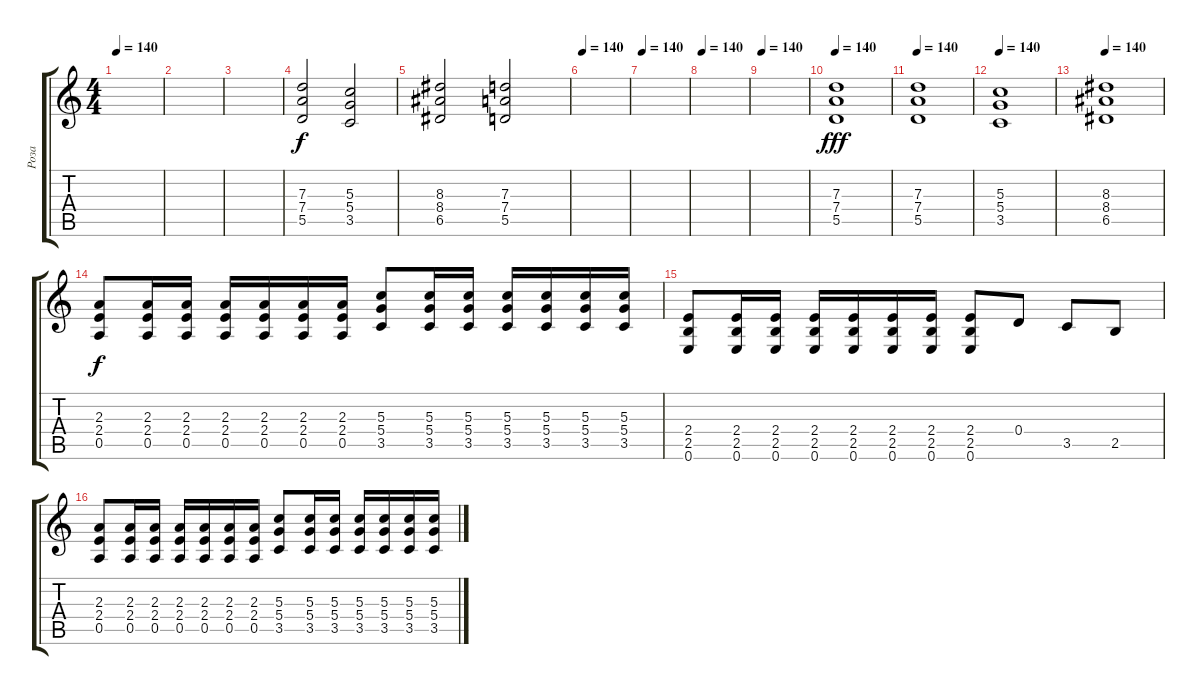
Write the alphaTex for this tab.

\track ("Роза" "Роза") {instrument distortionguitar}
\staff {score tabs}
\tuning (E4 B3 G3 D3 A2 E2) {hide}
\ts (4 4)
\tempo 140
\clef g2
\ks c
|
|
|
(7.3 7.4 5.5).2{dy f} (5.3 5.4 3.5).2 |
(8.3 8.4 6.5).2 (7.3 7.4 5.5).2 |
\tempo 140
|
\tempo 140
|
\tempo 140
|
\tempo 140
|
\tempo 140
(7.3 7.4 5.5).1{dy fff} |
\tempo 140
(7.3 7.4 5.5).1 |
\tempo 140
(5.3 5.4 3.5).1 |
\tempo 140
(8.3 8.4 6.5).1 |
(2.3 2.4 0.5).8{dy f} (2.3 2.4 0.5).16 (2.3 2.4 0.5).16 (2.3 2.4 0.5).16 (2.3 2.4 0.5).16 (2.3 2.4 0.5).16 (2.3 2.4 0.5).16 (5.3 5.4 3.5).8 (5.3 5.4 3.5).16 (5.3 5.4 3.5).16 (5.3 5.4 3.5).16 (5.3 5.4 3.5).16 (5.3 5.4 3.5).16 (5.3 5.4 3.5).16 |
(2.4 2.5 0.6).8 (2.4 2.5 0.6).16 (2.4 2.5 0.6).16 (2.4 2.5 0.6).16 (2.4 2.5 0.6).16 (2.4 2.5 0.6).16 (2.4 2.5 0.6).16 (2.4 2.5 0.6).8 0.4.8 3.5.8 2.5.8 |
(2.3 2.4 0.5).8 (2.3 2.4 0.5).16 (2.3 2.4 0.5).16 (2.3 2.4 0.5).16 (2.3 2.4 0.5).16 (2.3 2.4 0.5).16 (2.3 2.4 0.5).16 (5.3 5.4 3.5).8 (5.3 5.4 3.5).16 (5.3 5.4 3.5).16 (5.3 5.4 3.5).16 (5.3 5.4 3.5).16 (5.3 5.4 3.5).16 (5.3 5.4 3.5).16
